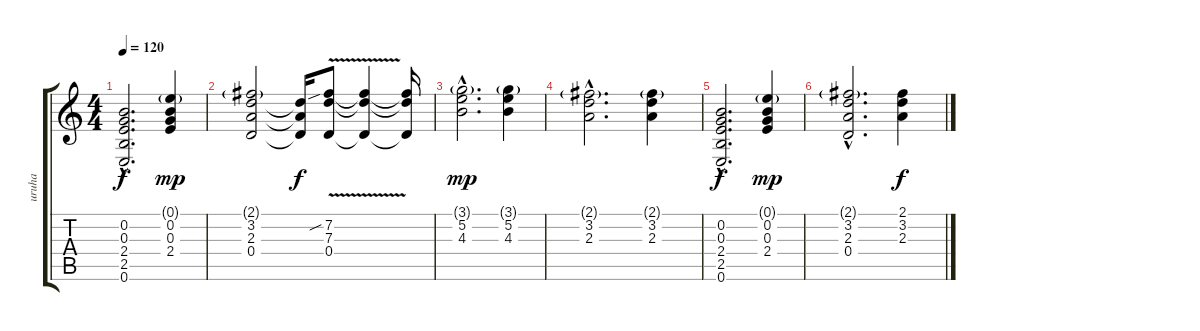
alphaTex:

\track ("uruha" "uruha") {instrument distortionguitar}
\staff {score tabs}
\tuning (E4 B3 G3 D3 A2 E2) {hide}
\ts (4 4)
\tempo 120
\clef g2
\ks c
(0.2{hac} 0.3{hac} 2.4{hac} 2.5{hac} 0.6{hac}).2{d dy f} (0.1{g} 0.2 0.3 2.4).4{dy mp} |
(2.1{g} 3.2 2.3 0.4).2 (3.2{t} 2.3{t} 0.4{t}).16{dy f} (7.2{sib} 7.3{v} 0.4).8 (7.2{t} 7.3{t} 0.4{t}).4 (7.2{t} 7.3{t} 0.4{t}).16 |
(3.1{g hac} 5.2{hac} 4.3{hac}).2{d dy mp} (3.1{g} 5.2 4.3).4 |
(2.1{g hac} 3.2{hac} 2.3{hac}).2{d} (2.1{g} 3.2 2.3).4 |
(0.2{hac} 0.3{hac} 2.4{hac} 2.5{hac} 0.6{hac}).2{d dy f} (0.1{g} 0.2 0.3 2.4).4{dy mp} |
(2.1{g hac} 3.2{hac} 2.3{hac} 0.4{hac}).2{d} (2.1 3.2 2.3).4{dy f}
